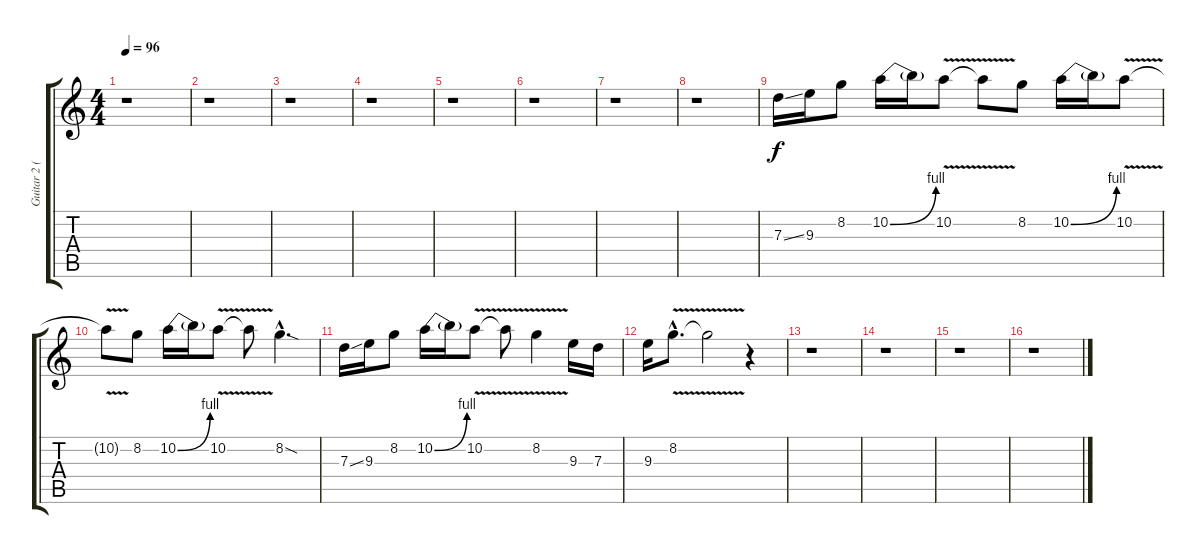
\track ("Guitar 2 (Solo)" "Guitar 2 (") {instrument acousticguitarsteel}
\staff {score tabs}
\tuning (E4 B3 G3 D3 A2 E2) {hide}
\ts (4 4)
\tempo 96
\clef g2
\ks c
r.1{dy f} |
r.1 |
r.1 |
r.1 |
r.1 |
r.1 |
r.1 |
r.1 |
7.3{ss}.16 9.3.16 8.2.8 10.2{be (bend 0 0 60 4)}.16 10.2{t}.16 10.2{v}.8 10.2{t}.8 8.2.8 10.2{be (bend 0 0 60 4)}.16 10.2{t}.16 10.2{v}.8 |
10.2{t}.8 8.2.8 10.2{be (bend 0 0 60 4)}.16 10.2{t}.16 10.2{v}.8 10.2{t}.8 8.2{sod hac}.4{d} |
7.3{ss}.16 9.3.16 8.2.8 10.2{be (bend 0 0 60 4)}.16 10.2{t}.16 10.2{v}.8 10.2{t}.8 8.2{v}.4 9.3.16 7.3.16 |
9.3.16 8.2{v hac}.8{d} 8.2{t}.2 r.4 |
r.1 |
r.1 |
r.1 |
r.1
